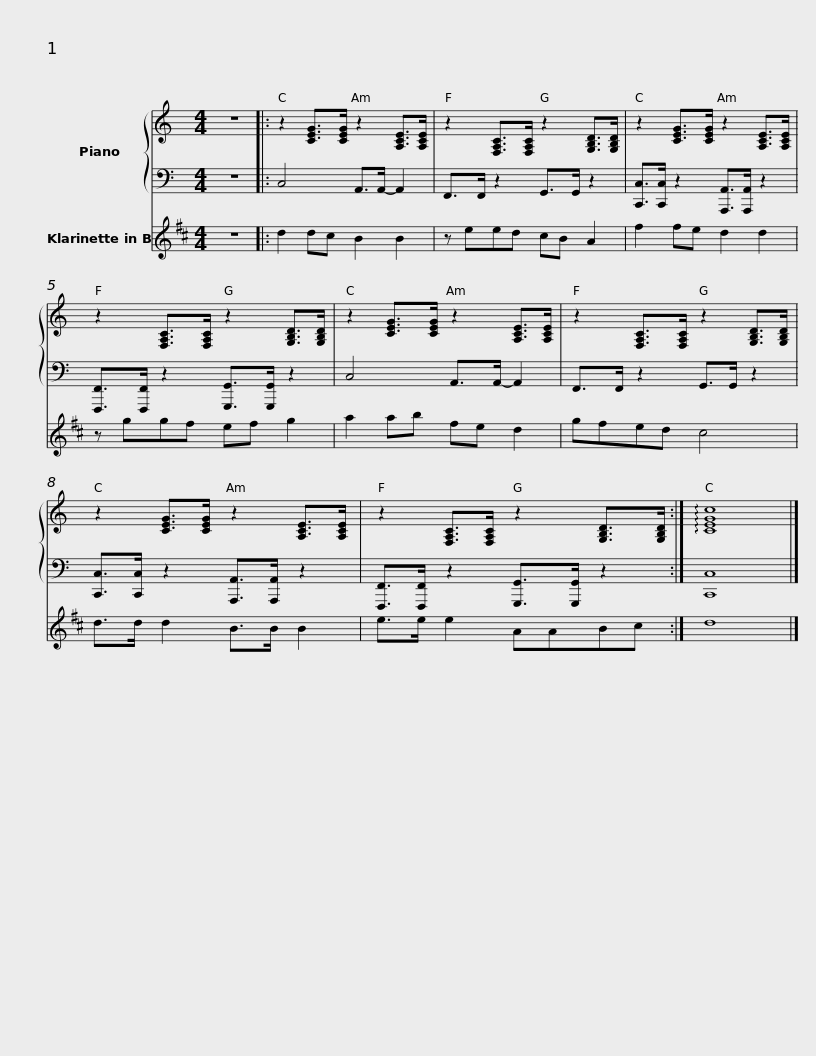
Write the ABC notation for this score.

X:1
%%score { 1 | 2 } 3
L:1/8
M:4/4
I:linebreak $
K:C
V:1 treble
V:2 bass
V:3 treble transpose=-2
V:1
 z8 |: z2 [CEG]>[CEG] z2 [A,CE]>[A,CE] | z2 [F,A,C]>[F,A,C] z2 [G,B,D]>[G,B,D] | z2 [CEG]>[CEG] z2 [A,CE]>[A,CE] | z2 [F,A,C]>[F,A,C] z2 [G,B,D]>[G,B,D] | %5
 z2 [CEG]>[CEG] z2 [A,CE]>[A,CE] |$ z2 [F,A,C]>[F,A,C] z2 [G,B,D]>[G,B,D] | z2 [CEG]>[CEG] z2 [A,CE]>[A,CE] | z2 [F,A,C]>[F,A,C] z2 [G,B,D]>[G,B,D] :| !arpeggio![CEGc]8 |] %10
V:2
 z8 |: C,4 A,,>A,,- A,,2 | F,,>F,, z2 G,,>G,, z2 | [C,,C,]>[C,,C,] z2 [A,,,A,,]>[A,,,A,,] z2 | [F,,,F,,]>[F,,,F,,] z2 [G,,,G,,]>[G,,,G,,] z2 | %5
 C,4 A,,>A,,- A,,2 |$ F,,>F,, z2 G,,>G,, z2 | [C,,C,]>[C,,C,] z2 [A,,,A,,]>[A,,,A,,] z2 | [F,,,F,,]>[F,,,F,,] z2 [G,,,G,,]>[G,,,G,,] z2 :| [C,,C,]8 |] %10
V:3
[K:D] z8 |: d2 dc B2 B2 | z eed cB A2 | f2 fe d2 d2 | z ggf ef g2 | %5
 a2 ab fe d2 |$ gfed c4 | d>d d2 B>B B2 | e>e e2 AABc :| d8 |] %10
